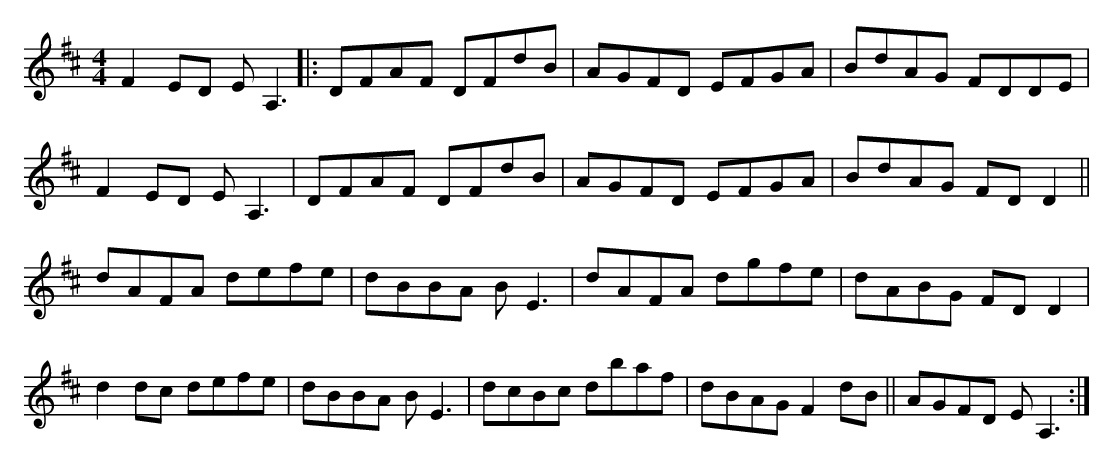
X:1
M:4/4
K:D
F2ED EA,3|:DFAF DFdB|AGFD EFGA|BdAG FDDE|
F2ED EA,3|DFAF DFdB|AGFD EFGA|BdAG FDD2||
dAFA defe|dBBA BE3|dAFA dgfe|dABG FDD2|
d2dc defe|dBBA BE3|dcBc dbaf|dBAG F2dB||AGFD EA,3:|
